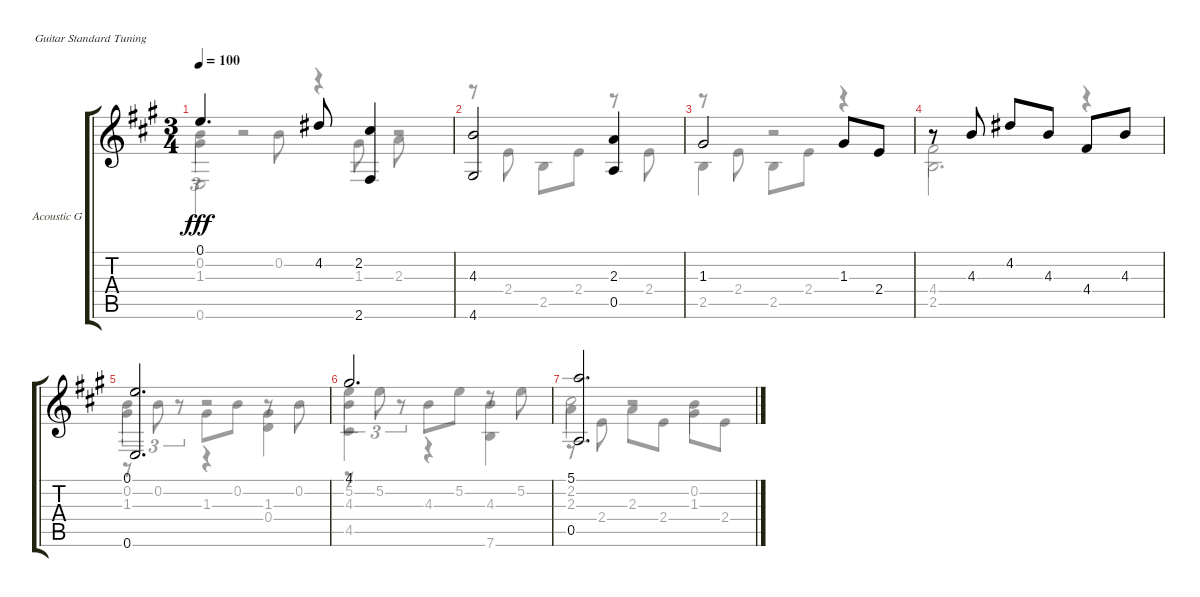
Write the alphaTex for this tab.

\bracketExtendMode groupsimilarinstruments
\firstSystemTrackNameOrientation horizontal
\otherSystemsTrackNameOrientation horizontal
\track ("Acoustic Guitar " "Acoustic G") {instrument acousticguitarsteel}
\staff {score tabs}
\tuning (E4 B3 G3 D3 A2 E2)
\voice
\ts (3 4)
\tempo 100
\clef g2
\ks a
0.1.4{d dy fff} 4.2.8 (2.2 2.6).4 |
(4.3 4.6).2 (2.3 0.5).4 |
1.3.2 1.3.8 2.4.8 |
r.8 4.3.8 4.2.8 4.3.8 4.4.8 4.3.8 |
(0.1 0.6).2{d} |
4.1.2{d} |
(5.1 0.5).2{d}
\voice
\clef g2
\ottava regular
\simile none
\ks a
0.2.4{dy fff} 0.2.8 r.4 2.3.8 |
r.8 2.4.8 2.5.8 2.4.8 r.8 2.4.8 |
r.8 2.4.8 2.5.8 2.4.8 r.4 |
4.4.2 r.4 |
0.2.4{tu (3 2)} r.8{tu (3 2)} 1.3.8 0.2.8 r.8 0.2.8 |
5.2.4{tu (3 2)} r.8{tu (3 2)} 4.3.8 5.2.8 r.8 5.2.8 |
2.2.2 0.2.4
\voice
\clef g2
\ottava regular
\simile none
\ks a
1.3.4{tu (3 2) dy fff} r.2 |
|
2.5.4 r.2 |
2.5.2{d} |
r.8 0.2.8 r.4 (1.3 0.4).4 |
r.8 5.2.8 r.4 (4.3 7.6).4 |
2.3.4 2.3.8 2.4.8 1.3.8 2.4.8
\voice
\clef g2
\ottava regular
\simile none
\ks a
0.6.2{dy fff} 1.3.8 r.2 |
|
|
|
1.3.4 r.2 |
(4.3 4.5).4 r.4 |
r.8 2.4.8 r.2
